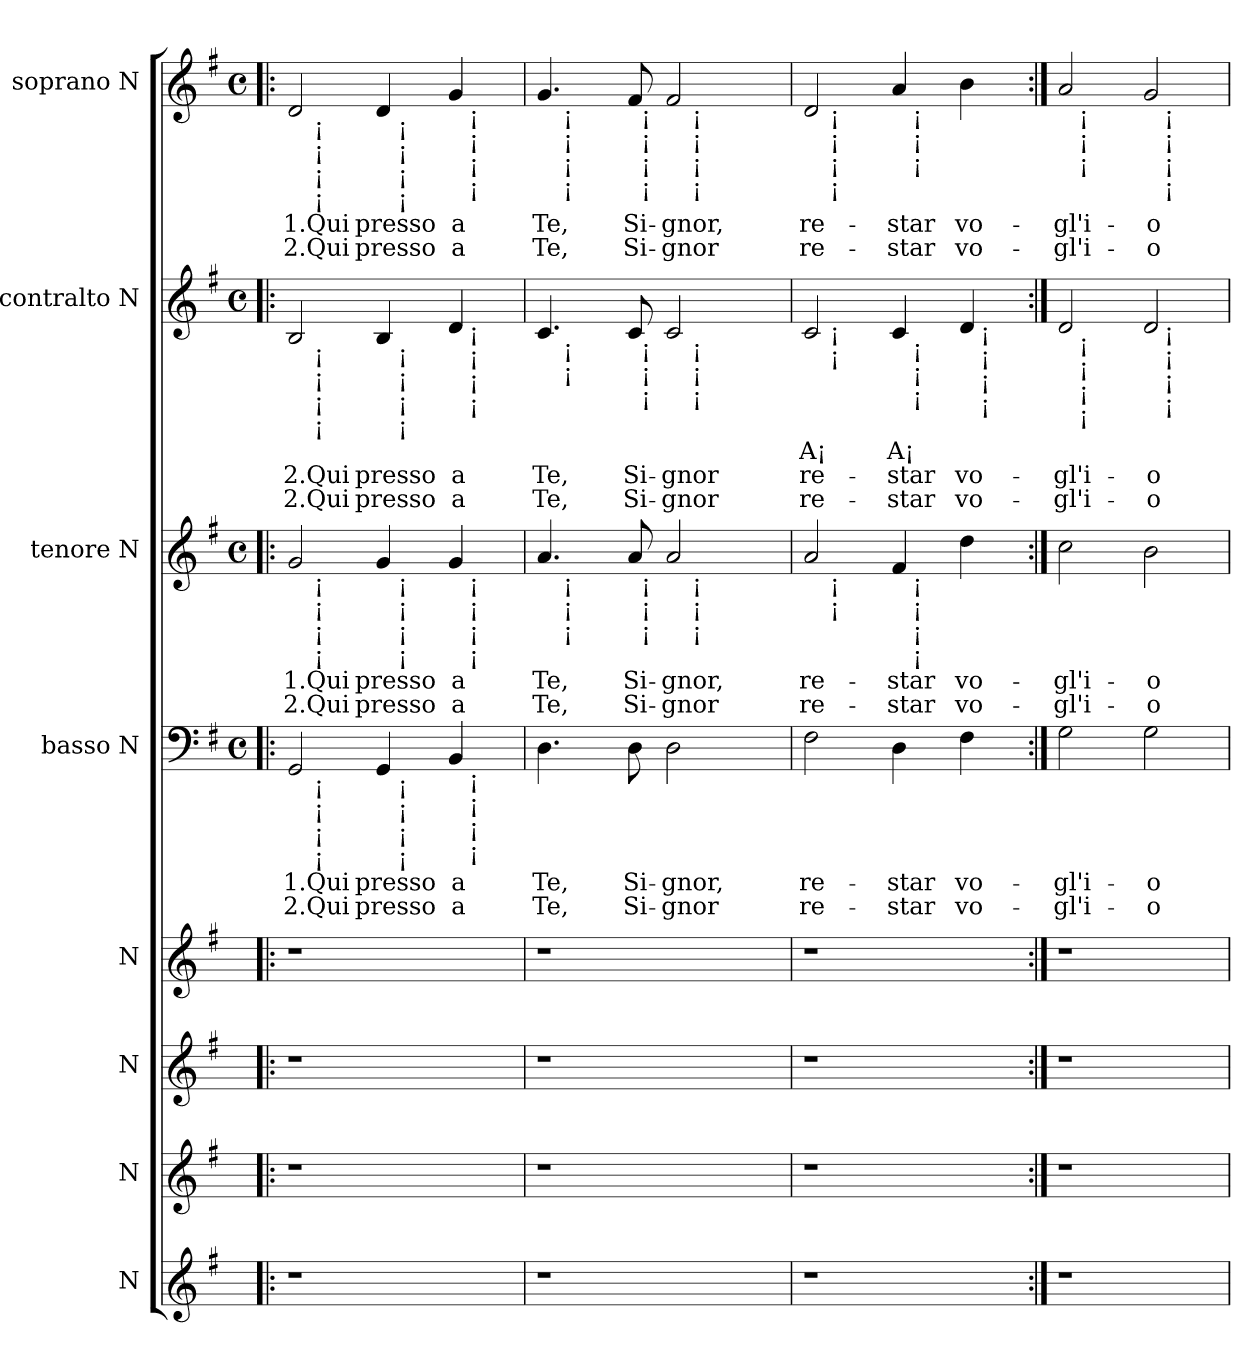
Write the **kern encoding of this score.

**kern	**kern	**kern	**kern	**kern	**text	**text	**kern	**text	**text	**kern	**text	**text	**text	**kern	**text	**text
*part8	*part7	*part6	*part5	*part4	*part4	*part4	*part3	*part3	*part3	*part2	*part2	*part2	*part2	*part1	*part1	*part1
*staff8	*staff7	*staff6	*staff5	*staff4	*staff4	*staff4	*staff3	*staff3	*staff3	*staff2	*staff2	*staff2	*staff2	*staff1	*staff1	*staff1
*I"N	*I"N	*I"N	*I"N	*I"basso N	*	*	*I"tenore N	*	*	*I"contralto N	*	*	*	*I"soprano N	*	*
*clefG2	*clefG2	*clefG2	*clefG2	*clefF4	*	*	*clefG2	*	*	*clefG2	*	*	*	*clefG2	*	*
*k[f#]	*k[f#]	*k[f#]	*k[f#]	*k[f#]	*	*	*k[f#]	*	*	*k[f#]	*	*	*	*k[f#]	*	*
*G:	*G:	*G:	*G:	*G:	*	*	*G:	*	*	*G:	*	*	*	*G:	*	*
*	*	*	*	*M4/4	*	*	*M4/4	*	*	*M4/4	*	*	*	*M4/4	*	*
*	*	*	*	*met(c)	*	*	*met(c)	*	*	*met(c)	*	*	*	*met(c)	*	*
=1!|:	=1!|:	=1!|:	=1!|:	=1!|:	=1!|:	=1!|:	=1!|:	=1!|:	=1!|:	=1!|:	=1!|:	=1!|:	=1!|:	=1!|:	=1!|:	=1!|:
!	!	!	!	!	!	!	!LO:TX:b:t=	!	!	!	!	!	!	!	!	!
!	!	!	!	!	!LO:LY:b	!LO:LY:b	!	!LO:LY:b	!LO:LY:b	!	!	!LO:LY:b	!LO:LY:b	!	!LO:LY:b	!LO:LY:b
*	*	*	*	*^	*	*	*^	*	*	*^	*	*	*	*^	*	*
*	*	*	*	*	*^	*	*	*	*^	*	*	*	*^	*	*	*	*	*^	*	*
*	*	*	*	*	*	*^	*	*	*	*	*^	*	*	*	*	*^	*	*	*	*	*	*^	*	*
1r	1r	1r	1r	2GG/	16.ryy	2ryy	2ryy	1.Qui	2.Qui	2g/	16.ryy	2ryy	2ryy	1.Qui	2.Qui	2B/	16.ryy	2ryy	2ryy	.	2.Qui	2.Qui	2d/	16.ryy	2ryy	2ryy	1.Qui	2.Qui
!	!	!	!	!	!	!	!	!	!	!	!	!	!	!	!	!	!	!	!	!	!	!	!	!LO:TX:b:t=¡	!	!	!	!
!	!	!	!	!	!	!	!	!	!	!	!	!	!	!	!	!	!	!	!	!	!	!	!	!LO:TX:b:t=¡	!	!	!	!
!	!	!	!	!	!	!	!	!	!	!	!	!	!	!	!	!	!	!	!	!	!	!	!	!LO:TX:b:t=¡	!	!	!	!
!	!	!	!	!	!	!	!	!	!	!	!	!	!	!	!	!	!	!	!	!	!	!	!	!LO:TX:b:t=¡	!	!	!	!
!	!	!	!	!	!	!	!	!	!	!	!	!	!	!	!	!	!LO:TX:b:t=¡	!	!	!	!	!	!	!	!	!	!	!
!	!	!	!	!	!	!	!	!	!	!	!	!	!	!	!	!	!LO:TX:b:t=¡	!	!	!	!	!	!	!	!	!	!	!
!	!	!	!	!	!	!	!	!	!	!	!	!	!	!	!	!	!LO:TX:b:t=¡	!	!	!	!	!	!	!	!	!	!	!
!	!	!	!	!	!	!	!	!	!	!	!	!	!	!	!	!	!LO:TX:b:t=¡	!	!	!	!	!	!	!	!	!	!	!
!	!	!	!	!	!	!	!	!	!	!	!LO:TX:b:t=¡	!	!	!	!	!	!	!	!	!	!	!	!	!	!	!	!	!
!	!	!	!	!	!	!	!	!	!	!	!LO:TX:b:t=¡	!	!	!	!	!	!	!	!	!	!	!	!	!	!	!	!	!
!	!	!	!	!	!	!	!	!	!	!	!LO:TX:b:t=¡	!	!	!	!	!	!	!	!	!	!	!	!	!	!	!	!	!
!	!	!	!	!	!	!	!	!	!	!	!LO:TX:b:t=¡	!	!	!	!	!	!	!	!	!	!	!	!	!	!	!	!	!
!	!	!	!	!	!LO:TX:b:t=¡	!	!	!	!	!	!	!	!	!	!	!	!	!	!	!	!	!	!	!	!	!	!	!
!	!	!	!	!	!LO:TX:b:t=¡	!	!	!	!	!	!	!	!	!	!	!	!	!	!	!	!	!	!	!	!	!	!	!
!	!	!	!	!	!LO:TX:b:t=¡	!	!	!	!	!	!	!	!	!	!	!	!	!	!	!	!	!	!	!	!	!	!	!
!	!	!	!	!	!LO:TX:b:t=¡	!	!	!	!	!	!	!	!	!	!	!	!	!	!	!	!	!	!	!	!	!	!	!
.	.	.	.	.	2ryy	.	.	.	.	.	2ryy	.	.	.	.	.	2ryy	.	.	.	.	.	.	2ryy	.	.	.	.
!	!	!	!	!	!	!	!	!LO:LY:b	!LO:LY:b	!	!	!	!	!LO:LY:b	!LO:LY:b	!	!	!	!	!	!LO:LY:b	!LO:LY:b	!	!	!	!	!LO:LY:b	!LO:LY:b
.	.	.	.	4GG/	.	16ryy	4ryy	pres­so	pres­so	4g/	.	16ryy	4ryy	pres­so	pres­so	4B/	.	16ryy	4ryy	.	pres­so	pres­so	4d/	.	16ryy	4ryy	pres­so	pres­so
!	!	!	!	!	!	!	!	!	!	!	!	!	!	!	!	!	!	!	!	!	!	!	!	!	!LO:TX:b:t=¡	!	!	!
!	!	!	!	!	!	!	!	!	!	!	!	!	!	!	!	!	!	!	!	!	!	!	!	!	!LO:TX:b:t=¡	!	!	!
!	!	!	!	!	!	!	!	!	!	!	!	!	!	!	!	!	!	!	!	!	!	!	!	!	!LO:TX:b:t=¡	!	!	!
!	!	!	!	!	!	!	!	!	!	!	!	!	!	!	!	!	!	!	!	!	!	!	!	!	!LO:TX:b:t=¡	!	!	!
!	!	!	!	!	!	!	!	!	!	!	!	!	!	!	!	!	!	!LO:TX:b:t=¡	!	!	!	!	!	!	!	!	!	!
!	!	!	!	!	!	!	!	!	!	!	!	!	!	!	!	!	!	!LO:TX:b:t=¡	!	!	!	!	!	!	!	!	!	!
!	!	!	!	!	!	!	!	!	!	!	!	!	!	!	!	!	!	!LO:TX:b:t=¡	!	!	!	!	!	!	!	!	!	!
!	!	!	!	!	!	!	!	!	!	!	!	!	!	!	!	!	!	!LO:TX:b:t=¡	!	!	!	!	!	!	!	!	!	!
!	!	!	!	!	!	!	!	!	!	!	!	!LO:TX:b:t=¡	!	!	!	!	!	!	!	!	!	!	!	!	!	!	!	!
!	!	!	!	!	!	!	!	!	!	!	!	!LO:TX:b:t=¡	!	!	!	!	!	!	!	!	!	!	!	!	!	!	!	!
!	!	!	!	!	!	!	!	!	!	!	!	!LO:TX:b:t=¡	!	!	!	!	!	!	!	!	!	!	!	!	!	!	!	!
!	!	!	!	!	!	!	!	!	!	!	!	!LO:TX:b:t=¡	!	!	!	!	!	!	!	!	!	!	!	!	!	!	!	!
!	!	!	!	!	!	!LO:TX:b:t=¡	!	!	!	!	!	!	!	!	!	!	!	!	!	!	!	!	!	!	!	!	!	!
!	!	!	!	!	!	!LO:TX:b:t=¡	!	!	!	!	!	!	!	!	!	!	!	!	!	!	!	!	!	!	!	!	!	!
!	!	!	!	!	!	!LO:TX:b:t=¡	!	!	!	!	!	!	!	!	!	!	!	!	!	!	!	!	!	!	!	!	!	!
!	!	!	!	!	!	!LO:TX:b:t=¡	!	!	!	!	!	!	!	!	!	!	!	!	!	!	!	!	!	!	!	!	!	!
.	.	.	.	.	.	4..ryy	.	.	.	.	.	4..ryy	.	.	.	.	.	4..ryy	.	.	.	.	.	.	4..ryy	.	.	.
.	.	.	.	.	4ryy	.	.	.	.	.	4ryy	.	.	.	.	.	4ryy	.	.	.	.	.	.	4ryy	.	.	.	.
!	!	!	!	!	!	!	!	!LO:LY:b	!LO:LY:b	!	!	!	!	!LO:LY:b	!LO:LY:b	!	!	!	!	!	!LO:LY:b	!LO:LY:b	!	!	!	!	!LO:LY:b	!LO:LY:b
.	.	.	.	4BB/	.	.	16ryy	a	a	4g/	.	.	16ryy	a	a	4d/	.	.	16ryy	.	a	a	4g/	.	.	16ryy	a	a
!	!	!	!	!	!	!	!	!	!	!	!	!	!	!	!	!	!	!	!	!	!	!	!	!	!	!LO:TX:b:t=¡	!	!
!	!	!	!	!	!	!	!	!	!	!	!	!	!	!	!	!	!	!	!	!	!	!	!	!	!	!LO:TX:b:t=¡	!	!
!	!	!	!	!	!	!	!	!	!	!	!	!	!	!	!	!	!	!	!	!	!	!	!	!	!	!LO:TX:b:t=¡	!	!
!	!	!	!	!	!	!	!	!	!	!	!	!	!	!	!	!	!	!	!	!	!	!	!	!	!	!LO:TX:b:t=¡	!	!
!	!	!	!	!	!	!	!	!	!	!	!	!	!	!	!	!	!	!	!LO:TX:b:t=¡	!	!	!	!	!	!	!	!	!
!	!	!	!	!	!	!	!	!	!	!	!	!	!	!	!	!	!	!	!LO:TX:b:t=¡	!	!	!	!	!	!	!	!	!
!	!	!	!	!	!	!	!	!	!	!	!	!	!	!	!	!	!	!	!LO:TX:b:t=¡	!	!	!	!	!	!	!	!	!
!	!	!	!	!	!	!	!	!	!	!	!	!	!	!	!	!	!	!	!LO:TX:b:t=¡	!	!	!	!	!	!	!	!	!
!	!	!	!	!	!	!	!	!	!	!	!	!	!LO:TX:b:t=¡	!	!	!	!	!	!	!	!	!	!	!	!	!	!	!
!	!	!	!	!	!	!	!	!	!	!	!	!	!LO:TX:b:t=¡	!	!	!	!	!	!	!	!	!	!	!	!	!	!	!
!	!	!	!	!	!	!	!	!	!	!	!	!	!LO:TX:b:t=¡	!	!	!	!	!	!	!	!	!	!	!	!	!	!	!
!	!	!	!	!	!	!	!	!	!	!	!	!	!LO:TX:b:t=¡	!	!	!	!	!	!	!	!	!	!	!	!	!	!	!
!	!	!	!	!	!	!	!LO:TX:b:t=¡	!	!	!	!	!	!	!	!	!	!	!	!	!	!	!	!	!	!	!	!	!
!	!	!	!	!	!	!	!LO:TX:b:t=¡	!	!	!	!	!	!	!	!	!	!	!	!	!	!	!	!	!	!	!	!	!
!	!	!	!	!	!	!	!LO:TX:b:t=¡	!	!	!	!	!	!	!	!	!	!	!	!	!	!	!	!	!	!	!	!	!
!	!	!	!	!	!	!	!LO:TX:b:t=¡	!	!	!	!	!	!	!	!	!	!	!	!	!	!	!	!	!	!	!	!	!
.	.	.	.	.	.	.	8.ryy	.	.	.	.	.	8.ryy	.	.	.	.	.	8.ryy	.	.	.	.	.	.	8.ryy	.	.
.	.	.	.	.	8ryy	.	.	.	.	.	8ryy	.	.	.	.	.	8ryy	.	.	.	.	.	.	8ryy	.	.	.	.
.	.	.	.	.	32ryy	.	.	.	.	.	32ryy	.	.	.	.	.	32ryy	.	.	.	.	.	.	32ryy	.	.	.	.
=2	=2	=2	=2	=2	=2	=2	=2	=2	=2	=2	=2	=2	=2	=2	=2	=2	=2	=2	=2	=2	=2	=2	=2	=2	=2	=2	=2	=2
!	!	!	!	!	!	!	!	!LO:LY:b	!LO:LY:b	!	!	!	!	!LO:LY:b	!LO:LY:b	!	!	!	!	!	!LO:LY:b	!LO:LY:b	!	!	!	!	!LO:LY:b	!LO:LY:b
*	*	*	*	*v	*v	*v	*v	*	*	*	*	*	*	*	*	*	*	*v	*v	*	*	*	*	*	*v	*v	*	*
*	*	*	*	*	*	*	*	*	*v	*v	*	*	*	*	*	*	*	*	*	*	*	*	*
1r	1r	1r	1r	4.D\	Te,	Te,	4.a/	16.ryy	4ryy	Te,	Te,	4.c/	16.ryy	4ryy	.	Te,	Te,	4.g/	16.ryy	4ryy	Te,	Te,
!	!	!	!	!	!	!	!	!	!	!	!	!	!	!	!	!	!	!	!LO:TX:b:t=¡	!	!	!
!	!	!	!	!	!	!	!	!	!	!	!	!	!	!	!	!	!	!	!LO:TX:b:t=¡	!	!	!
!	!	!	!	!	!	!	!	!	!	!	!	!	!	!	!	!	!	!	!LO:TX:b:t=¡	!	!	!
!	!	!	!	!	!	!	!	!	!	!	!	!	!	!	!	!	!	!	!LO:TX:b:t=¡	!	!	!
!	!	!	!	!	!	!	!	!	!	!	!	!	!LO:TX:b:t=¡	!	!	!	!	!	!	!	!	!
!	!	!	!	!	!	!	!	!	!	!	!	!	!LO:TX:b:t=¡	!	!	!	!	!	!	!	!	!
!	!	!	!	!	!	!	!	!LO:TX:b:t=¡	!	!	!	!	!	!	!	!	!	!	!	!	!	!
!	!	!	!	!	!	!	!	!LO:TX:b:t=¡	!	!	!	!	!	!	!	!	!	!	!	!	!	!
!	!	!	!	!	!	!	!	!LO:TX:b:t=¡	!	!	!	!	!	!	!	!	!	!	!	!	!	!
.	.	.	.	.	.	.	.	2ryy	.	.	.	.	2ryy	.	.	.	.	.	2ryy	.	.	.
.	.	.	.	.	.	.	.	.	8ryy	.	.	.	.	8ryy	.	.	.	.	.	8ryy	.	.
!	!	!	!	!	!LO:LY:b	!LO:LY:b	!	!	!	!LO:LY:b	!LO:LY:b	!	!	!	!	!LO:LY:b	!LO:LY:b	!	!	!	!LO:LY:b	!LO:LY:b
.	.	.	.	8D\	Si-	Si-	8a/	.	32ryy	Si-	Si-	8c/	.	32ryy	.	Si-	Si-	8f#/	.	32ryy	Si-	Si-
!	!	!	!	!	!	!	!	!	!	!	!	!	!	!	!	!	!	!	!	!LO:TX:b:t=¡	!	!
!	!	!	!	!	!	!	!	!	!	!	!	!	!	!	!	!	!	!	!	!LO:TX:b:t=¡	!	!
!	!	!	!	!	!	!	!	!	!	!	!	!	!	!	!	!	!	!	!	!LO:TX:b:t=¡	!	!
!	!	!	!	!	!	!	!	!	!	!	!	!	!	!	!	!	!	!	!	!LO:TX:b:t=¡	!	!
!	!	!	!	!	!	!	!	!	!	!	!	!	!	!LO:TX:b:t=¡	!	!	!	!	!	!	!	!
!	!	!	!	!	!	!	!	!	!	!	!	!	!	!LO:TX:b:t=¡	!	!	!	!	!	!	!	!
!	!	!	!	!	!	!	!	!	!	!	!	!	!	!LO:TX:b:t=¡	!	!	!	!	!	!	!	!
!	!	!	!	!	!	!	!	!	!LO:TX:b:t=¡	!	!	!	!	!	!	!	!	!	!	!	!	!
!	!	!	!	!	!	!	!	!	!LO:TX:b:t=¡	!	!	!	!	!	!	!	!	!	!	!	!	!
!	!	!	!	!	!	!	!	!	!LO:TX:b:t=¡	!	!	!	!	!	!	!	!	!	!	!	!	!
.	.	.	.	.	.	.	.	.	2ryy	.	.	.	.	2ryy	.	.	.	.	.	2ryy	.	.
!	!	!	!	!	!LO:LY:b	!LO:LY:b	!	!	!	!LO:LY:b	!LO:LY:b	!	!	!	!	!LO:LY:b	!LO:LY:b	!	!	!	!LO:LY:b	!LO:LY:b
.	.	.	.	2D\	-gnor,	-gnor	2a/	.	.	-gnor,	-gnor	2c/	.	.	.	-gnor	-gnor	2f#/	.	.	-gnor,	-gnor
!	!	!	!	!	!	!	!	!	!	!	!	!	!	!	!	!	!	!	!LO:TX:b:t=¡	!	!	!
!	!	!	!	!	!	!	!	!	!	!	!	!	!	!	!	!	!	!	!LO:TX:b:t=¡	!	!	!
!	!	!	!	!	!	!	!	!	!	!	!	!	!	!	!	!	!	!	!LO:TX:b:t=¡	!	!	!
!	!	!	!	!	!	!	!	!	!	!	!	!	!	!	!	!	!	!	!LO:TX:b:t=¡	!	!	!
!	!	!	!	!	!	!	!	!	!	!	!	!	!LO:TX:b:t=¡	!	!	!	!	!	!	!	!	!
!	!	!	!	!	!	!	!	!	!	!	!	!	!LO:TX:b:t=¡	!	!	!	!	!	!	!	!	!
!	!	!	!	!	!	!	!	!	!	!	!	!	!LO:TX:b:t=¡	!	!	!	!	!	!	!	!	!
!	!	!	!	!	!	!	!	!LO:TX:b:t=¡	!	!	!	!	!	!	!	!	!	!	!	!	!	!
!	!	!	!	!	!	!	!	!LO:TX:b:t=¡	!	!	!	!	!	!	!	!	!	!	!	!	!	!
!	!	!	!	!	!	!	!	!LO:TX:b:t=¡	!	!	!	!	!	!	!	!	!	!	!	!	!	!
.	.	.	.	.	.	.	.	4ryy	.	.	.	.	4ryy	.	.	.	.	.	4ryy	.	.	.
.	.	.	.	.	.	.	.	8ryy	.	.	.	.	8ryy	.	.	.	.	.	8ryy	.	.	.
.	.	.	.	.	.	.	.	.	16.ryy	.	.	.	.	16.ryy	.	.	.	.	.	16.ryy	.	.
.	.	.	.	.	.	.	.	32ryy	.	.	.	.	32ryy	.	.	.	.	.	32ryy	.	.	.
=3	=3	=3	=3	=3	=3	=3	=3	=3	=3	=3	=3	=3	=3	=3	=3	=3	=3	=3	=3	=3	=3	=3
!	!	!	!	!	!LO:LY:b	!LO:LY:b	!	!	!	!LO:LY:b	!LO:LY:b	!	!	!	!LO:LY:b	!LO:LY:b	!LO:LY:b	!	!	!	!LO:LY:b	!LO:LY:b
*	*	*	*	*	*	*	*	*	*	*	*	*	*	*^	*	*	*	*	*	*	*	*
1r	1r	1r	1r	2F#\	re-	re-	2a/	16.ryy	2ryy	re-	re-	2c/	16.ryy	2ryy	2ryy	A¡	re-	re-	2d/	16.ryy	2ryy	re-	re-
!	!	!	!	!	!	!	!	!	!	!	!	!	!	!	!	!	!	!	!	!LO:TX:b:t=¡	!	!	!
!	!	!	!	!	!	!	!	!	!	!	!	!	!	!	!	!	!	!	!	!LO:TX:b:t=¡	!	!	!
!	!	!	!	!	!	!	!	!	!	!	!	!	!	!	!	!	!	!	!	!LO:TX:b:t=¡	!	!	!
!	!	!	!	!	!	!	!	!	!	!	!	!	!	!	!	!	!	!	!	!LO:TX:b:t=¡	!	!	!
!	!	!	!	!	!	!	!	!	!	!	!	!	!LO:TX:b:t=¡	!	!	!	!	!	!	!	!	!	!
!	!	!	!	!	!	!	!	!	!	!	!	!	!LO:TX:b:t=¡	!	!	!	!	!	!	!	!	!	!
!	!	!	!	!	!	!	!	!LO:TX:b:t=¡	!	!	!	!	!	!	!	!	!	!	!	!	!	!	!
!	!	!	!	!	!	!	!	!LO:TX:b:t=¡	!	!	!	!	!	!	!	!	!	!	!	!	!	!	!
.	.	.	.	.	.	.	.	2ryy	.	.	.	.	2ryy	.	.	.	.	.	.	2ryy	.	.	.
!	!	!	!	!	!LO:LY:b	!LO:LY:b	!	!	!	!LO:LY:b	!LO:LY:b	!	!	!	!	!LO:LY:b	!LO:LY:b	!LO:LY:b	!	!	!	!LO:LY:b	!LO:LY:b
.	.	.	.	4D\	-star	-star	4f#/	.	16ryy	-star	-star	4c/	.	16ryy	4ryy	A¡	-star	-star	4a/	.	16ryy	-star	-star
!	!	!	!	!	!	!	!	!	!	!	!	!	!	!	!	!	!	!	!	!	!LO:TX:b:t=¡	!	!
!	!	!	!	!	!	!	!	!	!	!	!	!	!	!	!	!	!	!	!	!	!LO:TX:b:t=¡	!	!
!	!	!	!	!	!	!	!	!	!	!	!	!	!	!	!	!	!	!	!	!	!LO:TX:b:t=¡	!	!
!	!	!	!	!	!	!	!	!	!	!	!	!	!	!LO:TX:b:t=¡	!	!	!	!	!	!	!	!	!
!	!	!	!	!	!	!	!	!	!	!	!	!	!	!LO:TX:b:t=¡	!	!	!	!	!	!	!	!	!
!	!	!	!	!	!	!	!	!	!	!	!	!	!	!LO:TX:b:t=¡	!	!	!	!	!	!	!	!	!
!	!	!	!	!	!	!	!	!	!LO:TX:b:t=¡	!	!	!	!	!	!	!	!	!	!	!	!	!	!
!	!	!	!	!	!	!	!	!	!LO:TX:b:t=¡	!	!	!	!	!	!	!	!	!	!	!	!	!	!
!	!	!	!	!	!	!	!	!	!LO:TX:b:t=¡	!	!	!	!	!	!	!	!	!	!	!	!	!	!
!	!	!	!	!	!	!	!	!	!LO:TX:b:t=¡	!	!	!	!	!	!	!	!	!	!	!	!	!	!
.	.	.	.	.	.	.	.	.	4..ryy	.	.	.	.	4..ryy	.	.	.	.	.	.	4..ryy	.	.
.	.	.	.	.	.	.	.	4ryy	.	.	.	.	4ryy	.	.	.	.	.	.	4ryy	.	.	.
!	!	!	!	!	!LO:LY:b	!LO:LY:b	!	!	!	!LO:LY:b	!LO:LY:b	!	!	!	!	!	!LO:LY:b	!LO:LY:b	!	!	!	!LO:LY:b	!LO:LY:b
.	.	.	.	4F#\	vo-	vo-	4dd\	.	.	vo-	vo-	4d/	.	.	16ryy	.	vo-	vo-	4b\	.	.	vo-	vo-
!	!	!	!	!	!	!	!	!	!	!	!	!	!	!	!LO:TX:b:t=¡	!	!	!	!	!	!	!	!
!	!	!	!	!	!	!	!	!	!	!	!	!	!	!	!LO:TX:b:t=¡	!	!	!	!	!	!	!	!
!	!	!	!	!	!	!	!	!	!	!	!	!	!	!	!LO:TX:b:t=¡	!	!	!	!	!	!	!	!
!	!	!	!	!	!	!	!	!	!	!	!	!	!	!	!LO:TX:b:t=¡	!	!	!	!	!	!	!	!
.	.	.	.	.	.	.	.	.	.	.	.	.	.	.	8.ryy	.	.	.	.	.	.	.	.
.	.	.	.	.	.	.	.	8ryy	.	.	.	.	8ryy	.	.	.	.	.	.	8ryy	.	.	.
.	.	.	.	.	.	.	.	32ryy	.	.	.	.	32ryy	.	.	.	.	.	.	32ryy	.	.	.
=4:|!	=4:|!	=4:|!	=4:|!	=4:|!	=4:|!	=4:|!	=4:|!	=4:|!	=4:|!	=4:|!	=4:|!	=4:|!	=4:|!	=4:|!	=4:|!	=4:|!	=4:|!	=4:|!	=4:|!	=4:|!	=4:|!	=4:|!	=4:|!
!	!	!	!	!	!LO:LY:b	!LO:LY:b	!	!	!	!LO:LY:b	!LO:LY:b	!	!	!	!	!	!LO:LY:b	!LO:LY:b	!	!	!	!LO:LY:b	!LO:LY:b
*	*	*	*	*	*	*	*v	*v	*v	*	*	*	*	*	*	*	*	*	*	*	*	*	*
*	*	*	*	*	*	*	*	*	*	*	*	*v	*v	*	*	*	*	*	*	*	*
1r	1r	1r	1r	2G\	-gl'i-	-gl'i-	2cc\	-gl'i-	-gl'i-	2d/	16ryy	2ryy	.	-gl'i-	-gl'i-	2a/	16ryy	2ryy	-gl'i-	-gl'i-
!	!	!	!	!	!	!	!	!	!	!	!	!	!	!	!	!	!LO:TX:b:t=¡	!	!	!
!	!	!	!	!	!	!	!	!	!	!	!	!	!	!	!	!	!LO:TX:b:t=¡	!	!	!
!	!	!	!	!	!	!	!	!	!	!	!	!	!	!	!	!	!LO:TX:b:t=¡	!	!	!
!	!	!	!	!	!	!	!	!	!	!	!LO:TX:b:t=¡	!	!	!	!	!	!	!	!	!
!	!	!	!	!	!	!	!	!	!	!	!LO:TX:b:t=¡	!	!	!	!	!	!	!	!	!
!	!	!	!	!	!	!	!	!	!	!	!LO:TX:b:t=¡	!	!	!	!	!	!	!	!	!
!	!	!	!	!	!	!	!	!	!	!	!LO:TX:b:t=¡	!	!	!	!	!	!	!	!	!
.	.	.	.	.	.	.	.	.	.	.	2...ryy	.	.	.	.	.	2...ryy	.	.	.
!	!	!	!	!	!LO:LY:b	!LO:LY:b	!	!LO:LY:b	!LO:LY:b	!	!	!	!	!LO:LY:b	!LO:LY:b	!	!	!	!LO:LY:b	!LO:LY:b
.	.	.	.	2G\	-o	-o	2b\	-o	-o	2d/	.	16ryy	.	-o	-o	2g/	.	16ryy	-o	-o
!	!	!	!	!	!	!	!	!	!	!	!	!	!	!	!	!	!	!LO:TX:b:t=¡	!	!
!	!	!	!	!	!	!	!	!	!	!	!	!	!	!	!	!	!	!LO:TX:b:t=¡	!	!
!	!	!	!	!	!	!	!	!	!	!	!	!	!	!	!	!	!	!LO:TX:b:t=¡	!	!
!	!	!	!	!	!	!	!	!	!	!	!	!	!	!	!	!	!	!LO:TX:b:t=¡	!	!
!	!	!	!	!	!	!	!	!	!	!	!	!LO:TX:b:t=¡	!	!	!	!	!	!	!	!
!	!	!	!	!	!	!	!	!	!	!	!	!LO:TX:b:t=¡	!	!	!	!	!	!	!	!
!	!	!	!	!	!	!	!	!	!	!	!	!LO:TX:b:t=¡	!	!	!	!	!	!	!	!
!	!	!	!	!	!	!	!	!	!	!	!	!LO:TX:b:t=¡	!	!	!	!	!	!	!	!
.	.	.	.	.	.	.	.	.	.	.	.	4..ryy	.	.	.	.	.	4..ryy	.	.
*	*	*	*	*	*	*	*	*	*	*v	*v	*v	*	*	*	*	*	*	*	*
*	*	*	*	*	*	*	*	*	*	*	*	*	*	*v	*v	*v	*	*
=	=	=	=	=	=	=	=	=	=	=	=	=	=	=	=	=
*-	*-	*-	*-	*-	*-	*-	*-	*-	*-	*-	*-	*-	*-	*-	*-	*-
